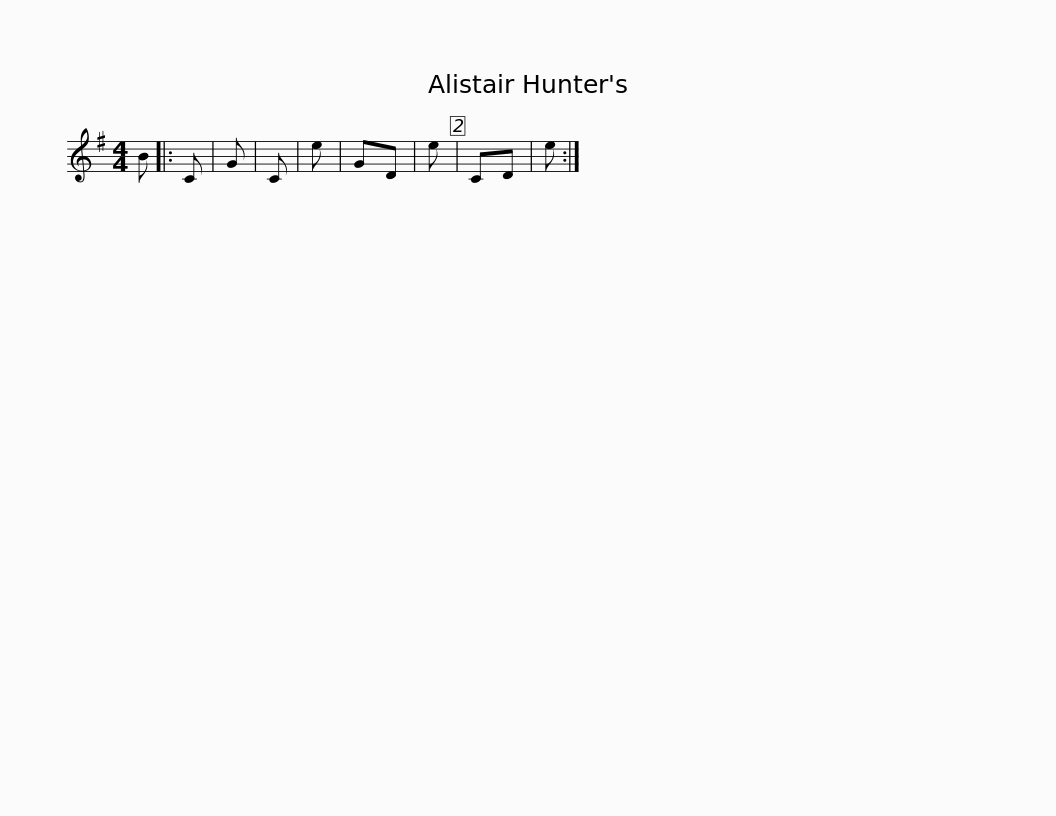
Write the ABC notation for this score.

X:1
L:1/8
M:4/4
I:linebreak $
K:Emin
V:1 treble
V:1
 B |: C | G | C | e | %5
 GD | e | CD | e :| %9
